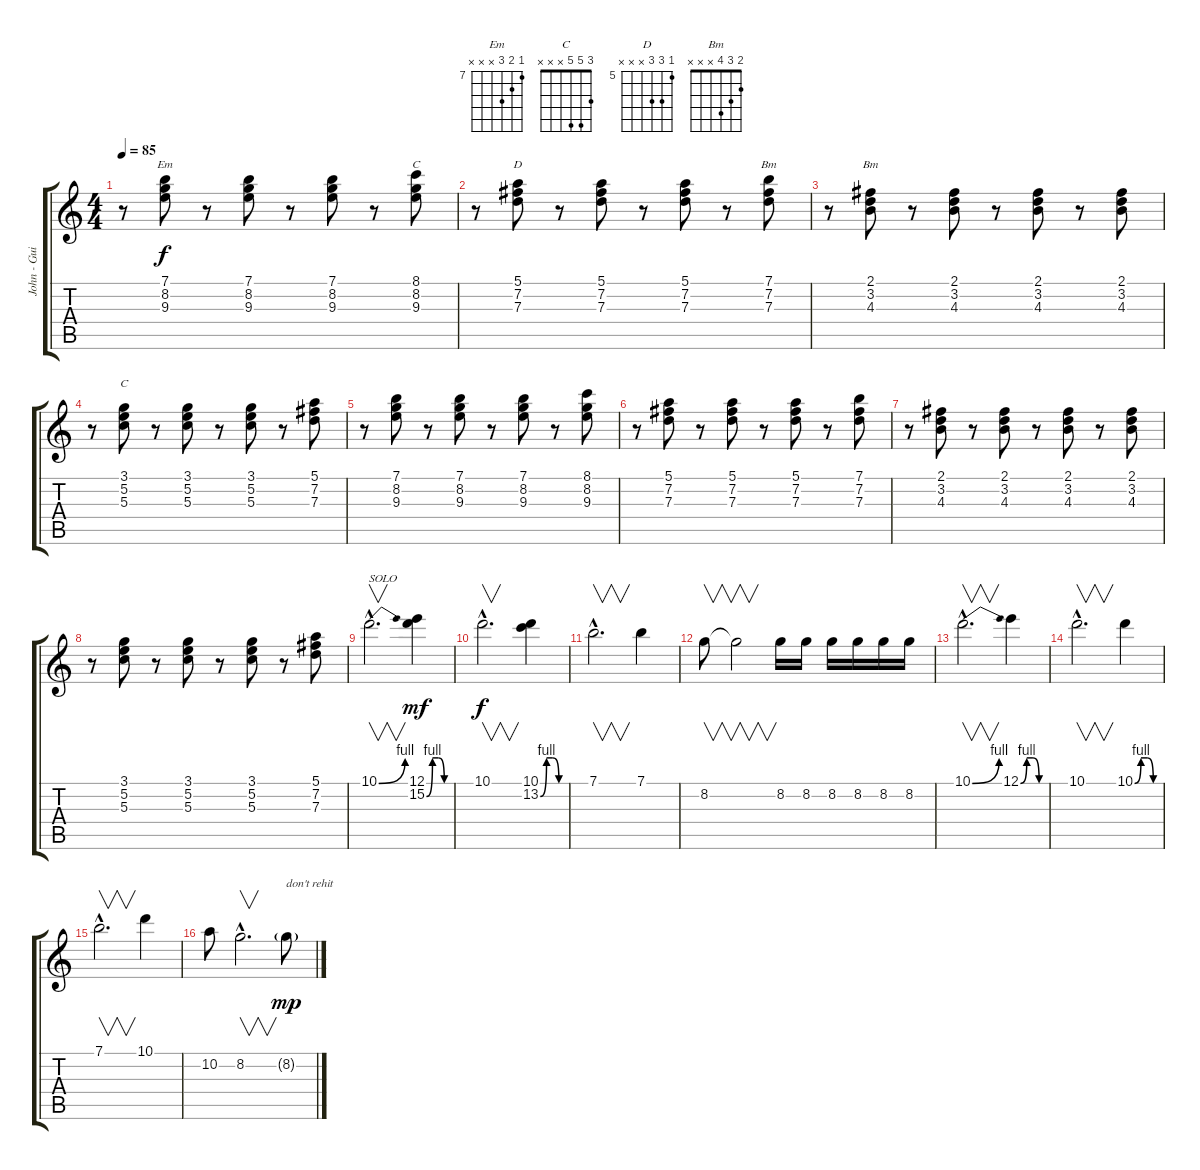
\track ("John - Guitar" "John - Gui") {instrument electricguitarclean}
\staff {score tabs}
\tuning (E4 B3 G3 D3 A2 E2) {hide}
\chord ("Em" 7 8 9 x x x) {firstfret 7}
\chord ("C" 8 8 9 x x x) {firstfret 8}
\chord ("D" 5 7 7 x x x) {firstfret 5}
\chord ("Bm" 7 7 7 x x x) {firstfret 7}
\chord ("Bm" 2 3 4 x x x)
\chord ("C" 3 5 5 x x x)
\ts (4 4)
\tempo 85
\clef g2
\ks c
r.8{dy f} (7.1 8.2 9.3).8{ch "Em"} r.8 (7.1 8.2 9.3).8 r.8 (7.1 8.2 9.3).8 r.8 (8.1 8.2 9.3).8{ch "C"} |
r.8 (5.1 7.2 7.3).8{ch "D"} r.8 (5.1 7.2 7.3).8 r.8 (5.1 7.2 7.3).8 r.8 (7.1 7.2 7.3).8{ch "Bm"} |
r.8 (2.1 3.2 4.3).8{ch "Bm"} r.8 (2.1 3.2 4.3).8 r.8 (2.1 3.2 4.3).8 r.8 (2.1 3.2 4.3).8 |
r.8 (3.1 5.2 5.3).8{ch "C"} r.8 (3.1 5.2 5.3).8 r.8 (3.1 5.2 5.3).8 r.8 (5.1 7.2 7.3).8 |
r.8 (7.1 8.2 9.3).8 r.8 (7.1 8.2 9.3).8 r.8 (7.1 8.2 9.3).8 r.8 (8.1 8.2 9.3).8 |
r.8 (5.1 7.2 7.3).8 r.8 (5.1 7.2 7.3).8 r.8 (5.1 7.2 7.3).8 r.8 (7.1 7.2 7.3).8 |
r.8 (2.1 3.2 4.3).8 r.8 (2.1 3.2 4.3).8 r.8 (2.1 3.2 4.3).8 r.8 (2.1 3.2 4.3).8 |
r.8 (3.1 5.2 5.3).8 r.8 (3.1 5.2 5.3).8 r.8 (3.1 5.2 5.3).8 r.8 (5.1 7.2 7.3).8 |
10.1{be (bend 0 0 60 4) hac}.2{v d txt "SOLO" instrument overdrivenguitar} (12.1 15.2{be (custom 0 0 15 4 30 4 45 0 60 0)}).4{dy mf} |
10.1{hac}.2{v d dy f} (10.1 13.2{be (custom 0 0 15 4 30 4 45 0 60 0)}).4 |
7.1{hac}.2{v d} 7.1.4 |
8.2.8{v} 8.2{t}.2{v} 8.2.16 8.2.16 8.2.16 8.2.16 8.2.16 8.2.16 |
10.1{be (bend 0 0 60 4) hac}.2{v d} 12.1{be (custom 0 0 15 4 30 4 45 0 60 0)}.4 |
10.1{hac}.2{v d} 10.1{be (custom 0 0 15 4 30 4 45 0 60 0)}.4 |
7.1{hac}.2{v d} 10.1.4 |
10.2.8 8.2{hac}.2{v d} 8.2{g}.8{txt "don't rehit" dy mp}
